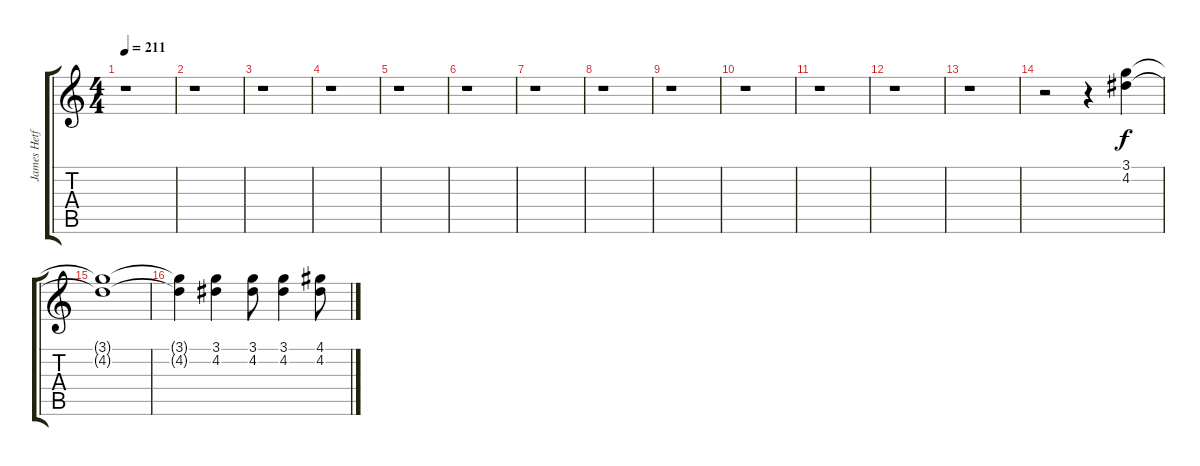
\track ("James Hetfield (Vocals)" "James Hetf") {instrument distortionguitar}
\staff {score tabs}
\tuning (E4 B3 G3 D3 A2 E2) {hide}
\ts (4 4)
\tempo 211
\clef g2
\ks c
r.1{dy f} |
r.1 |
r.1 |
r.1 |
r.1 |
r.1 |
r.1 |
r.1 |
r.1 |
r.1 |
r.1 |
r.1 |
r.1 |
r.2 r.4 (3.1 4.2).4 |
(3.1{t} 4.2{t}).1 |
(3.1{t} 4.2{t}).4 (3.1 4.2).4 (3.1 4.2).8 (3.1 4.2).4 (4.1 4.2).8
